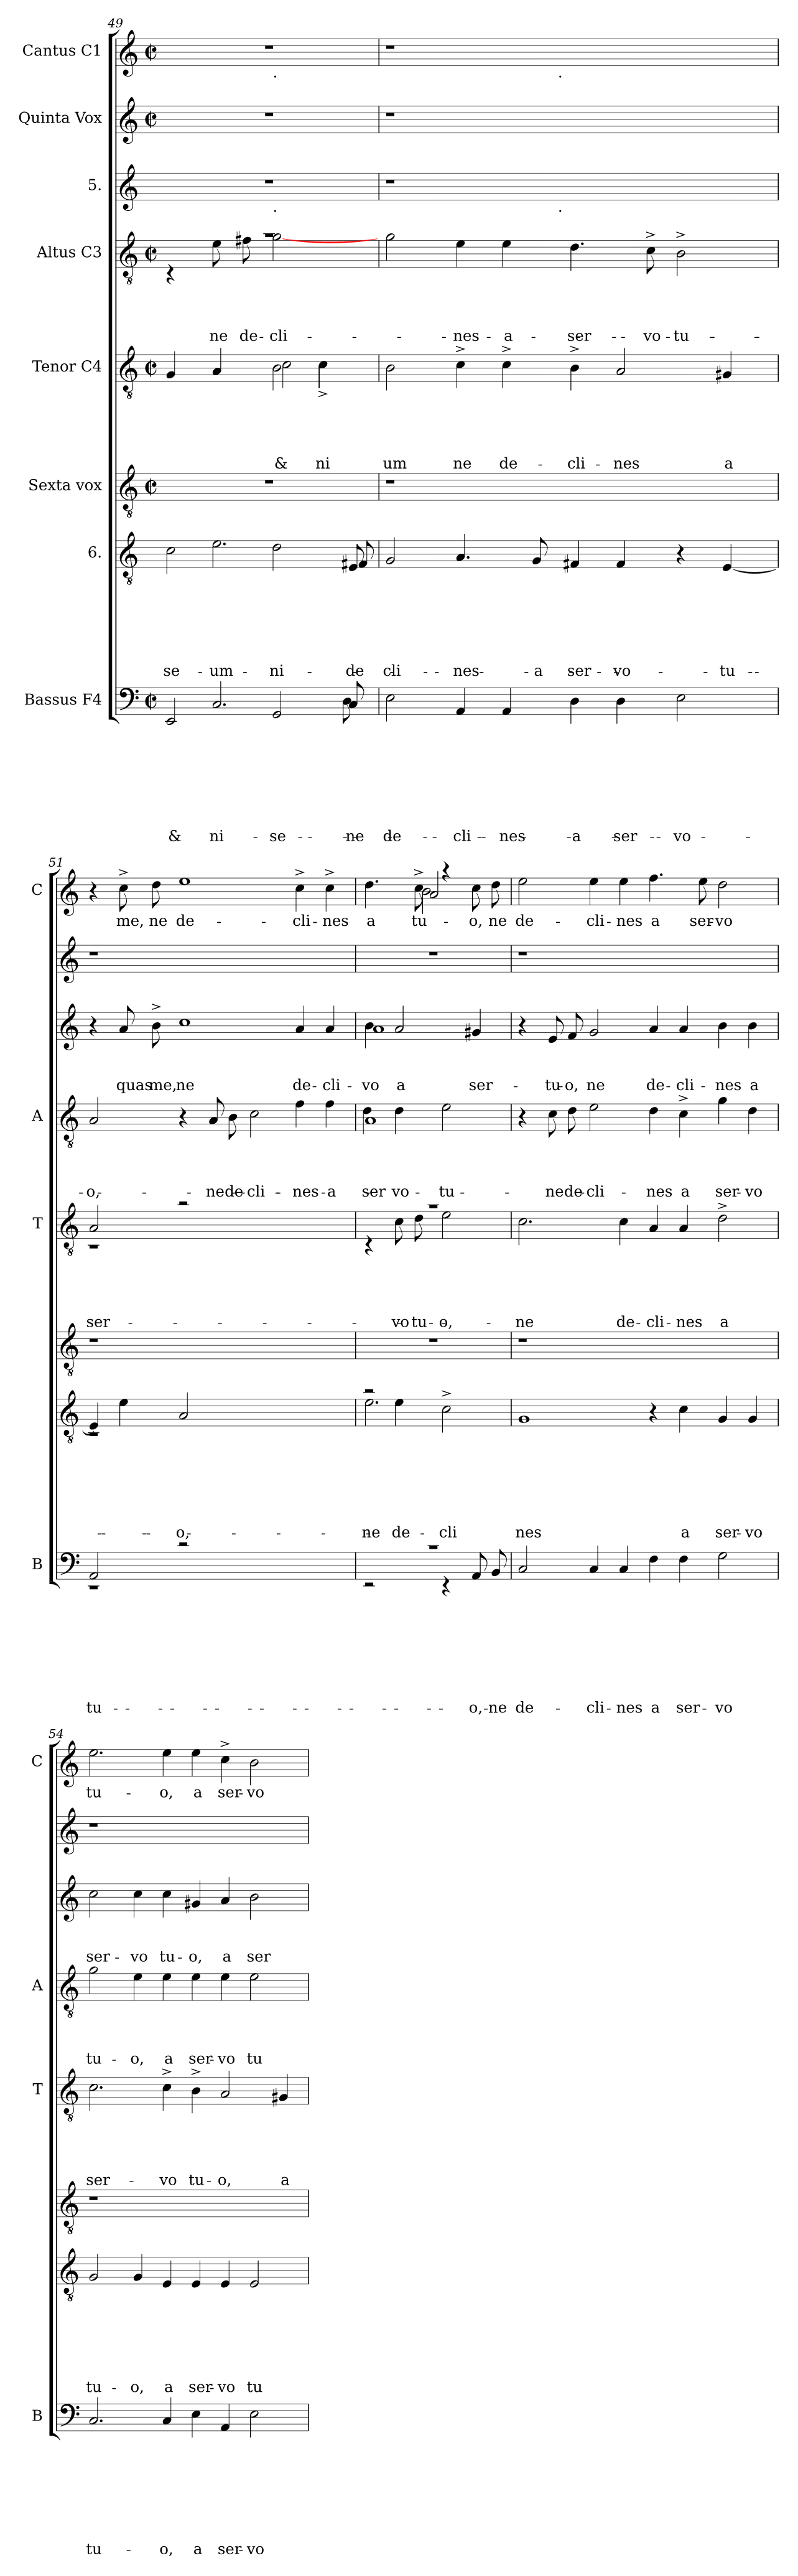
**kern	**text	**text	**text	**text	**text	**text	**text	**text	**kern	**text	**text	**text	**text	**text	**text	**text	**kern	**kern	**text	**text	**text	**text	**text	**kern	**text	**text	**text	**text	**kern	**text	**text	**text	**kern	**kern	**text
*part8	*part8	*part8	*part8	*part8	*part8	*part8	*part8	*part8	*part7	*part7	*part7	*part7	*part7	*part7	*part7	*part7	*part6	*part5	*part5	*part5	*part5	*part5	*part5	*part4	*part4	*part4	*part4	*part4	*part3	*part3	*part3	*part3	*part2	*part1	*part1
*staff8	*staff8	*staff8	*staff8	*staff8	*staff8	*staff8	*staff8	*staff8	*staff7	*staff7	*staff7	*staff7	*staff7	*staff7	*staff7	*staff7	*staff6	*staff5	*staff5	*staff5	*staff5	*staff5	*staff5	*staff4	*staff4	*staff4	*staff4	*staff4	*staff3	*staff3	*staff3	*staff3	*staff2	*staff1	*staff1
*I"Bassus F4	*	*	*	*	*	*	*	*	*I"6.	*	*	*	*	*	*	*	*I"Sexta vox	*I"Tenor C4	*	*	*	*	*	*I"Altus C3	*	*	*	*	*I"5.	*	*	*	*I"Quinta Vox	*I"Cantus C1	*
*I'B	*	*	*	*	*	*	*	*	*	*	*	*	*	*	*	*	*	*I'T	*	*	*	*	*	*I'A	*	*	*	*	*	*	*	*	*	*I'C	*
*clefF4	*	*	*	*	*	*	*	*	*clefGv2	*	*	*	*	*	*	*	*clefGv2	*clefGv2	*	*	*	*	*	*clefGv2	*	*	*	*	*clefG2	*	*	*	*clefG2	*clefG2	*
*k[]	*	*	*	*	*	*	*	*	*k[]	*	*	*	*	*	*	*	*k[]	*k[]	*	*	*	*	*	*k[]	*	*	*	*	*k[]	*	*	*	*k[]	*k[]	*
*C:	*	*	*	*	*	*	*	*	*C:	*	*	*	*	*	*	*	*C:	*C:	*	*	*	*	*	*C:	*	*	*	*	*C:	*	*	*	*C:	*C:	*
*M2/2	*	*	*	*	*	*	*	*	*	*	*	*	*	*	*	*	*M2/2	*M2/2	*	*	*	*	*	*M2/2	*	*	*	*	*	*	*	*	*M2/2	*M2/2	*
*met(c|)	*	*	*	*	*	*	*	*	*	*	*	*	*	*	*	*	*met(c|)	*met(c|)	*	*	*	*	*	*met(c|)	*	*	*	*	*	*	*	*	*met(c|)	*met(c|)	*
=49	=49	=49	=49	=49	=49	=49	=49	=49	=49	=49	=49	=49	=49	=49	=49	=49	=49	=49	=49	=49	=49	=49	=49	=49	=49	=49	=49	=49	=49	=49	=49	=49	=49	=49	=49
!	!	!	!	!	!	!	!	!LO:LY:b	!	!	!	!	!	!	!	!LO:LY:b	!	!	!	!	!	!	!	!	!	!	!	!	!	!	!	!	!	!	!
*^	*	*	*	*	*	*	*	*	*^	*	*	*	*	*	*	*	*	*^	*	*	*	*	*	*^	*	*	*	*	*^	*	*	*	*	*^	*
*	*^	*	*	*	*	*	*	*	*	*	*^	*	*	*	*	*	*	*	*	*	*^	*	*	*	*	*	*	*	*	*	*	*	*	*	*	*	*	*	*	*	*
*	*	*^	*	*	*	*	*	*	*	*	*	*	*^	*	*	*	*	*	*	*	*	*	*	*^	*	*	*	*	*	*	*	*	*	*	*	*	*	*	*	*	*	*	*	*
2EE/	4ryy	2..ryy	2..ryy	.	.	.	.	.	.	.	&	2c\	4ryy	2..ryy	2..ryy	.	.	.	.	.	.	se-	1r	4G/	2ryy	2.ryy	2.ryy	.	.	.	.	.	1ra	4rC	.	.	.	.	1r	2ryy	.	.	.	1r	1r	2ryy	.
!	!	!	!	!	!	!	!	!	!	!	!LO:LY:b	!	!	!	!	!	!	!	!	!	!	!LO:LY:b	!	!	!	!	!	!	!	!	!	!	!	!	!	!	!	!LO:LY:b	!	!	!	!	!	!	!	!	!
.	2.C/	.	.	.	.	.	.	.	.	.	-ni-	.	2.e\	.	.	.	.	.	.	.	.	-um	.	4A/	.	.	.	.	.	.	.	.	.	8e\	.	.	.	ne	.	.	.	.	.	.	.	.	.
!	!	!	!	!	!	!	!	!	!	!	!	!	!	!	!	!	!	!	!	!	!	!	!	!	!	!	!	!	!	!	!	!	!	!	!	!	!	!LO:LY:b	!	!	!	!	!	!	!	!	!
.	.	.	.	.	.	.	.	.	.	.	.	.	.	.	.	.	.	.	.	.	.	.	.	.	.	.	.	.	.	.	.	.	.	8f#X\	.	.	.	de-	.	.	.	.	.	.	.	.	.
!	!	!	!	!	!	!	!	!	!	!	!	!	!	!	!	!	!	!	!	!	!	!	!	!	!	!	!	!	!	!	!	!	!	!	!	!	!	!	!	!	!	!	!	!	!	!LO:TX:b:t=.	!
!	!	!	!	!	!	!	!	!	!	!	!	!	!	!	!	!	!	!	!	!	!	!	!	!	!	!	!	!	!	!	!	!	!	!	!	!	!	!	!	!LO:TX:b:t=.	!	!	!	!	!	!	!
!	!	!	!	!	!	!	!	!	!	!	!LO:LY:b	!	!	!	!	!	!	!	!	!	!	!LO:LY:b	!	!	!	!	!	!	!	!	!	!LO:LY:b	!	!	!	!	!	!	!	!	!	!	!	!	!	!	!
!	!	!	!	!	!	!	!	!	!	!	!	!	!	!	!	!	!	!	!	!	!	!	!	!	!	!	!	!	!	!	!	!LO:LY:b	!	!	!	!	!	!LO:LY:b:rj	!	!	!	!	!	!	!	!	!
2GG/	.	.	.	.	.	.	.	.	.	.	se-	2d\	.	.	.	.	.	.	.	.	.	-ni-	.	2B\	2c\	.	.	.	.	.	.	&	.	[>2g\	.	.	.	-cli-	.	2ryy	.	.	.	.	.	2ryy	.
!	!	!	!	!	!	!	!	!	!	!	!	!	!	!	!	!	!	!	!	!	!	!	!	!	!	!	!	!	!	!	!	!LO:LY:b	!	!	!	!	!	!	!	!	!	!	!	!	!	!	!
!	!	!	!	!	!	!	!	!	!	!	!	!	!	!	!	!	!	!	!	!	!	!	!	!	!	!	!	!	!	!	!	!LO:LY:b	!	!	!	!	!	!	!	!	!	!	!	!	!	!	!
.	.	.	.	.	.	.	.	.	.	.	.	.	.	.	.	.	.	.	.	.	.	.	.	.	.	4c\	4c^>\	.	.	.	.	-ni-	.	.	.	.	.	.	.	.	.	.	.	.	.	.	.
!	!	!	!	!	!	!	!	!	!	!	!LO:LY:b	!	!	!	!	!	!	!	!	!	!	!	!	!	!	!	!	!	!	!	!	!	!	!	!	!	!	!	!	!	!	!	!	!	!	!	!
!	!	!	!	!	!	!	!	!	!	!	!LO:LY:b	!	!	!	!	!	!	!	!	!	!	!LO:LY:b	!	!	!	!	!	!	!	!	!	!	!	!	!	!	!	!	!	!	!	!	!	!	!	!	!
!	!	!	!	!	!	!	!	!	!	!	!	!	!	!	!	!	!	!	!	!	!	!LO:LY:b	!	!	!	!	!	!	!	!	!	!	!	!	!	!	!	!	!	!	!	!	!	!	!	!	!
.	.	8C/	8D\	.	.	.	.	.	.	.	ne	.	.	8E/	8F#X/	.	.	.	.	.	.	de-	.	.	.	.	.	.	.	.	.	.	.	.	.	.	.	.	.	.	.	.	.	.	.	.	.
*	*	*	*	*	*	*	*	*	*	*	*	*	*	*	*	*	*	*	*	*	*	*	*	*v	*v	*v	*v	*	*	*	*	*	*	*	*	*	*	*	*	*	*	*	*	*	*	*	*
*	*	*	*	*	*	*	*	*	*	*	*	*	*	*	*	*	*	*	*	*	*	*	*	*	*	*	*	*	*	*v	*v	*	*	*	*	*	*	*	*	*	*	*	*	*
=50	=50	=50	=50	=50	=50	=50	=50	=50	=50	=50	=50	=50	=50	=50	=50	=50	=50	=50	=50	=50	=50	=50	=50	=50	=50	=50	=50	=50	=50	=50	=50	=50	=50	=50	=50	=50	=50	=50	=50	=50	=50	=50	=50
!	!	!	!	!	!	!	!	!	!	!	!LO:LY:b	!	!	!	!	!	!	!	!	!	!	!LO:LY:b	!	!	!	!	!	!	!LO:LY:b	!	!	!	!	!	!	!	!	!	!	!	!	!	!
*v	*v	*v	*v	*	*	*	*	*	*	*	*	*	*	*	*	*	*	*	*	*	*	*	*	*	*	*	*	*	*	*	*	*	*	*	*	*	*	*	*	*	*	*	*
*	*	*	*	*	*	*	*	*	*v	*v	*v	*v	*	*	*	*	*	*	*	*	*	*	*	*	*	*	*	*	*	*	*	*	*	*	*	*	*	*	*	*
2E\	.	.	.	.	.	.	.	de-	2G/	.	.	.	.	.	.	-cli-	1r	2B\	.	.	.	.	-um	2g\	.	.	.	.	1r	2ryy	.	.	.	1r	1r	2ryy	.
!	!	!	!	!	!	!	!	!LO:LY:b	!	!	!	!	!	!	!	!LO:LY:b	!	!	!	!	!	!	!LO:LY:b	!	!	!	!	!LO:LY:b	!	!	!	!	!	!	!	!	!
4AA/	.	.	.	.	.	.	.	-cli-	4.A/	.	.	.	.	.	.	-nes	.	4c^>\	.	.	.	.	ne	4e\	.	.	.	-nes	.	4...ryy	.	.	.	.	.	4...ryy	.
!	!	!	!	!	!	!	!	!LO:LY:b	!	!	!	!	!	!	!	!	!	!	!	!	!	!	!LO:LY:b	!	!	!	!	!LO:LY:b	!	!	!	!	!	!	!	!	!
4AA/	.	.	.	.	.	.	.	-nes	.	.	.	.	.	.	.	.	.	4c^>\	.	.	.	.	de-	4e\	.	.	.	a	.	.	.	.	.	.	.	.	.
!	!	!	!	!	!	!	!	!	!	!	!	!	!	!	!	!LO:LY:b	!	!	!	!	!	!	!	!	!	!	!	!	!	!	!	!	!	!	!	!	!
.	.	.	.	.	.	.	.	.	8G/	.	.	.	.	.	.	a	.	.	.	.	.	.	.	.	.	.	.	.	.	.	.	.	.	.	.	.	.
!	!	!	!	!	!	!	!	!	!	!	!	!	!	!	!	!	!	!	!	!	!	!	!	!	!	!	!	!	!	!	!	!	!	!	!	!LO:TX:b:t=.	!
!	!	!	!	!	!	!	!	!	!	!	!	!	!	!	!	!	!	!	!	!	!	!	!	!	!	!	!	!	!	!LO:TX:b:t=.	!	!	!	!	!	!	!
.	.	.	.	.	.	.	.	.	.	.	.	.	.	.	.	.	.	.	.	.	.	.	.	.	.	.	.	.	.	1ryy	.	.	.	.	.	1ryy	.
!	!	!	!	!	!	!	!	!LO:LY:b	!	!	!	!	!	!	!	!LO:LY:b	!	!	!	!	!	!	!LO:LY:b	!	!	!	!	!LO:LY:b	!	!	!	!	!	!	!	!	!
4D\	.	.	.	.	.	.	.	a	4F#X/	.	.	.	.	.	.	ser-	1ryy	4B^>\	.	.	.	.	-cli-	4.d\	.	.	.	ser-	1ryy	.	.	.	.	1ryy	1ryy	.	.
!	!	!	!	!	!	!	!	!LO:LY:b:rj	!	!	!	!	!	!	!	!LO:LY:b:rj	!	!	!	!	!	!	!LO:LY:b:rj	!	!	!	!	!	!	!	!	!	!	!	!	!	!
4D\	.	.	.	.	.	.	.	ser-	4F#/	.	.	.	.	.	.	-vo	.	2A/	.	.	.	.	-nes	.	.	.	.	.	.	.	.	.	.	.	.	.	.
!	!	!	!	!	!	!	!	!	!	!	!	!	!	!	!	!	!	!	!	!	!	!	!	!	!	!	!	!LO:LY:b	!	!	!	!	!	!	!	!	!
.	.	.	.	.	.	.	.	.	.	.	.	.	.	.	.	.	.	.	.	.	.	.	.	8c^>\	.	.	.	-vo	.	.	.	.	.	.	.	.	.
!	!	!	!	!	!	!	!	!LO:LY:b	!	!	!	!	!	!	!	!	!	!	!	!	!	!	!	!	!	!	!	!LO:LY:b	!	!	!	!	!	!	!	!	!
2E\	.	.	.	.	.	.	.	-vo	4r	.	.	.	.	.	.	.	.	.	.	.	.	.	.	2B^>\	.	.	.	tu-	.	.	.	.	.	.	.	.	.
!	!	!	!	!	!	!	!	!	!	!	!	!	!	!	!	!LO:LY:b	!	!	!	!	!	!	!LO:LY:b	!	!	!	!	!	!	!	!	!	!	!	!	!	!
.	.	.	.	.	.	.	.	.	[<4E/	.	.	.	.	.	.	tu-	.	4G#X/	.	.	.	.	a	.	.	.	.	.	.	.	.	.	.	.	.	.	.
.	.	.	.	.	.	.	.	.	.	.	.	.	.	.	.	.	.	.	.	.	.	.	.	.	.	.	.	.	.	32ryy	.	.	.	.	.	32ryy	.
=51	=51	=51	=51	=51	=51	=51	=51	=51	=51	=51	=51	=51	=51	=51	=51	=51	=51	=51	=51	=51	=51	=51	=51	=51	=51	=51	=51	=51	=51	=51	=51	=51	=51	=51	=51	=51	=51
*^	*	*	*	*	*	*	*	*	*^	*	*	*	*	*	*	*	*	*^	*	*	*	*	*	*	*	*	*	*	*	*	*	*	*	*	*	*	*
!	!LO:N:vis=1	!	!	!	!	!	!	!	!LO:LY:b	!	!LO:N:vis=1	!	!	!	!	!	!	!	!	!	!LO:N:vis=1	!	!	!	!	!LO:LY:b	!	!	!	!	!LO:LY:b	!	!	!	!	!	!	!	!	!
*	*	*	*	*	*	*	*	*	*	*	*	*	*	*	*	*	*	*	*	*	*	*	*	*	*	*	*	*	*	*	*	*v	*v	*	*	*	*	*v	*v	*
2AA/	0rEE	.	.	.	.	.	.	.	tu-	4E/]	0rC	.	.	.	.	.	.	.	1r	2A/	0rC	.	.	.	.	ser-	2A/	.	.	.	-o,	4r	.	.	.	1r	4r	.
!	!	!	!	!	!	!	!	!	!	!	!	!	!	!	!	!	!	!	!	!	!	!	!	!	!	!	!	!	!	!	!	!	!	!	!LO:LY:b	!	!	!LO:LY:b
.	.	.	.	.	.	.	.	.	.	4e\	.	.	.	.	.	.	.	.	.	.	.	.	.	.	.	.	.	.	.	.	.	8a/	.	.	-quas	.	8cc^>\	me,
!	!	!	!	!	!	!	!	!	!	!	!	!	!	!	!	!	!	!	!	!	!	!	!	!	!	!	!	!	!	!	!	!	!	!	!LO:LY:b	!	!	!LO:LY:b
.	.	.	.	.	.	.	.	.	.	.	.	.	.	.	.	.	.	.	.	.	.	.	.	.	.	.	.	.	.	.	.	8b^>\	.	.	me,	.	8dd\	ne
!	!	!	!	!	!	!	!	!	!	!	!	!	!	!	!	!	!	!LO:LY:b	!	!	!	!	!	!	!	!	!	!	!	!	!	!	!	!	!LO:LY:b:rj	!	!	!LO:LY:b:rj
2rc	.	.	.	.	.	.	.	.	.	2A/	.	.	.	.	.	.	.	-o,	.	2ra	.	.	.	.	.	.	4r	.	.	.	.	1cc	.	.	ne	.	1ee	de-
!	!	!	!	!	!	!	!	!	!	!	!	!	!	!	!	!	!	!	!	!	!	!	!	!	!	!	!	!	!	!	!LO:LY:b	!	!	!	!	!	!	!
.	.	.	.	.	.	.	.	.	.	.	.	.	.	.	.	.	.	.	.	.	.	.	.	.	.	.	8A/	.	.	.	ne	.	.	.	.	.	.	.
!	!	!	!	!	!	!	!	!	!	!	!	!	!	!	!	!	!	!	!	!	!	!	!	!	!	!	!	!	!	!	!LO:LY:b	!	!	!	!	!	!	!
.	.	.	.	.	.	.	.	.	.	.	.	.	.	.	.	.	.	.	.	.	.	.	.	.	.	.	8B\	.	.	.	de-	.	.	.	.	.	.	.
!	!	!	!	!	!	!	!	!	!	!	!	!	!	!	!	!	!	!	!	!	!	!	!	!	!	!	!	!	!	!	!LO:LY:b:rj	!	!	!	!	!	!	!
1ryy	.	.	.	.	.	.	.	.	.	1ryy	.	.	.	.	.	.	.	.	1ryy	1ryy	.	.	.	.	.	.	2c\	.	.	.	-cli-	.	.	.	.	1ryy	.	.
!	!	!	!	!	!	!	!	!	!	!	!	!	!	!	!	!	!	!	!	!	!	!	!	!	!	!	!	!	!	!	!LO:LY:b	!	!	!	!LO:LY:b	!	!	!LO:LY:b
.	.	.	.	.	.	.	.	.	.	.	.	.	.	.	.	.	.	.	.	.	.	.	.	.	.	.	4f\	.	.	.	-nes	4a/	.	.	de-	.	4cc^>\	-cli-
!	!	!	!	!	!	!	!	!	!	!	!	!	!	!	!	!	!	!	!	!	!	!	!	!	!	!	!	!	!	!	!LO:LY:b	!	!	!	!LO:LY:b	!	!	!LO:LY:b
.	.	.	.	.	.	.	.	.	.	.	.	.	.	.	.	.	.	.	.	.	.	.	.	.	.	.	4f\	.	.	.	a	4a/	.	.	-cli-	.	4cc^>\	-nes
!!LO:LB:g=z
=52	=52	=52	=52	=52	=52	=52	=52	=52	=52	=52	=52	=52	=52	=52	=52	=52	=52	=52	=52	=52	=52	=52	=52	=52	=52	=52	=52	=52	=52	=52	=52	=52	=52	=52	=52	=52	=52	=52
!	!	!	!	!	!	!	!	!	!	!	!	!	!	!	!	!	!	!LO:LY:b	!	!	!	!	!	!	!	!	!	!	!	!	!LO:LY:b:rj	!	!	!	!	!	!	!
*	*	*	*	*	*	*	*	*	*	*	*^	*	*	*	*	*	*	*	*	*	*	*	*	*	*	*	*^	*	*	*	*	*	*	*	*	*	*	*
!	!	!	!	!	!	!	!	!	!	!	!	!	!	!	!	!	!	!	!	!	!	!	!	!	!	!	!	!	!	!	!	!	!LO:LY:b	!	!	!	!LO:LY:b	!	!	!
*	*	*	*	*	*	*	*	*	*	*	*	*	*	*	*	*	*	*	*	*	*	*	*	*	*	*	*	*	*	*	*	*	*	*^	*	*	*	*	*	*
!	!	!	!	!	!	!	!	!	!	!	!	!	!	!	!	!	!	!	!	!	!	!	!	!	!	!	!	!	!	!	!	!	!	!	!	!	!	!LO:LY:b:rj	!	!	!LO:LY:b
*	*	*	*	*	*	*	*	*	*	*	*	*	*	*	*	*	*	*	*	*	*	*	*	*	*	*	*	*	*	*	*	*	*	*	*	*	*	*	*	*^	*
*	*	*	*	*	*	*	*	*	*	*	*	*	*	*	*	*	*	*	*	*	*	*	*	*	*	*	*	*	*	*	*	*	*	*	*	*	*	*	*	*	*^	*
1rc	2rEE	.	.	.	.	.	.	.	.	2ra	2.e\	4ryy	.	.	.	.	.	.	ne	1r	1ra	4rC	.	.	.	.	.	1A	4d\	.	.	.	ser-	4b\	1a	.	.	-vo	1r	4.dd\	4.ryy	4.ryy	a
!	!	!	!	!	!	!	!	!	!	!	!	!	!	!	!	!	!	!	!LO:LY:b	!	!	!	!	!	!	!	!LO:LY:b	!	!	!	!	!	!LO:LY:b:rj	!	!	!	!	!LO:LY:b:rj	!	!	!	!	!
.	.	.	.	.	.	.	.	.	.	.	.	4e\	.	.	.	.	.	.	de-	.	.	8c\	.	.	.	.	-vo	.	4d\	.	.	.	-vo	2a/	.	.	.	a	.	.	.	.	.
!	!	!	!	!	!	!	!	!	!	!	!	!	!	!	!	!	!	!	!	!	!	!	!	!	!	!	!LO:LY:b	!	!	!	!	!	!	!	!	!	!	!	!	!	!	!	!LO:LY:b:rj
!	!	!	!	!	!	!	!	!	!	!	!	!	!	!	!	!	!	!	!	!	!	!	!	!	!	!	!	!	!	!	!	!	!	!	!	!	!	!	!	!	!	!	!LO:LY:b
!	!	!	!	!	!	!	!	!	!	!	!	!	!	!	!	!	!	!	!	!	!	!	!	!	!	!	!	!	!	!	!	!	!	!	!	!	!	!	!	!	!	!	!LO:LY:b
.	.	.	.	.	.	.	.	.	.	.	.	.	.	.	.	.	.	.	.	.	.	8d\	.	.	.	.	tu-	.	.	.	.	.	.	.	.	.	.	.	.	8cc^<\	2b\	2a/	tu-
!	!	!	!	!	!	!	!	!	!	!	!	!	!	!	!	!	!	!	!LO:LY:b	!	!	!	!	!	!	!	!LO:LY:b:rj	!	!	!	!	!	!LO:LY:b	!	!	!	!	!	!	!	!	!	!
.	4rEE	.	.	.	.	.	.	.	.	2ryy	.	2c^>\	.	.	.	.	.	.	-cli-	.	.	2e\	.	.	.	.	-o,	.	2e\	.	.	.	tu-	.	.	.	.	.	.	4raa	.	.	.
!	!	!	!	!	!	!	!	!	!LO:LY:b	!	!	!	!	!	!	!	!	!	!	!	!	!	!	!	!	!	!	!	!	!	!	!	!	!	!	!	!	!LO:LY:b	!	!	!	!	!LO:LY:b
.	8AA/	.	.	.	.	.	.	.	-o,	.	4ryy	.	.	.	.	.	.	.	.	.	.	.	.	.	.	.	.	.	.	.	.	.	.	4g#X/	.	.	.	ser-	.	8cc\	.	.	-o,
!	!	!	!	!	!	!	!	!	!LO:LY:b	!	!	!	!	!	!	!	!	!	!	!	!	!	!	!	!	!	!	!	!	!	!	!	!	!	!	!	!	!	!	!	!	!	!LO:LY:b
.	8BB/	.	.	.	.	.	.	.	ne	.	.	.	.	.	.	.	.	.	.	.	.	.	.	.	.	.	.	.	.	.	.	.	.	.	.	.	.	.	.	8dd\	8ryy	8ryy	ne
*	*	*	*	*	*	*	*	*	*	*	*	*	*	*	*	*	*	*	*	*	*v	*v	*	*	*	*	*	*	*	*	*	*	*	*v	*v	*	*	*	*	*	*	*	*
*	*	*	*	*	*	*	*	*	*	*v	*v	*v	*	*	*	*	*	*	*	*	*	*	*	*	*	*	*v	*v	*	*	*	*	*	*	*	*	*	*	*	*	*
=53	=53	=53	=53	=53	=53	=53	=53	=53	=53	=53	=53	=53	=53	=53	=53	=53	=53	=53	=53	=53	=53	=53	=53	=53	=53	=53	=53	=53	=53	=53	=53	=53	=53	=53	=53	=53	=53	=53
!	!	!	!	!	!	!	!	!	!LO:LY:b	!	!	!	!	!	!	!	!LO:LY:b	!	!	!	!	!	!	!LO:LY:b	!	!	!	!	!	!	!	!	!	!	!	!	!	!LO:LY:b
*v	*v	*	*	*	*	*	*	*	*	*	*	*	*	*	*	*	*	*	*	*	*	*	*	*	*	*	*	*	*	*	*	*	*	*	*v	*v	*v	*
2C/	.	.	.	.	.	.	.	de-	1G	.	.	.	.	.	.	-nes	1r	2.c\	.	.	.	.	ne	4r	.	.	.	.	4r	.	.	.	1r	2ee\	-de-
!	!	!	!	!	!	!	!	!	!	!	!	!	!	!	!	!	!	!	!	!	!	!	!	!	!	!	!	!LO:LY:b	!	!	!	!LO:LY:b	!	!	!
.	.	.	.	.	.	.	.	.	.	.	.	.	.	.	.	.	.	.	.	.	.	.	.	8c\	.	.	.	-ne	8e/	.	.	tu-	.	.	.
!	!	!	!	!	!	!	!	!	!	!	!	!	!	!	!	!	!	!	!	!	!	!	!	!	!	!	!	!LO:LY:b	!	!	!	!LO:LY:b	!	!	!
.	.	.	.	.	.	.	.	.	.	.	.	.	.	.	.	.	.	.	.	.	.	.	.	8d\	.	.	.	de-	8f/	.	.	-o,	.	.	.
!	!	!	!	!	!	!	!	!LO:LY:b	!	!	!	!	!	!	!	!	!	!	!	!	!	!	!	!	!	!	!	!LO:LY:b:rj	!	!	!	!LO:LY:b:rj	!	!	!LO:LY:b
4C/	.	.	.	.	.	.	.	-cli-	.	.	.	.	.	.	.	.	.	.	.	.	.	.	.	2e\	.	.	.	-cli-	2g/	.	.	ne	.	4ee\	-cli-
!	!	!	!	!	!	!	!	!LO:LY:b	!	!	!	!	!	!	!	!	!	!	!	!	!	!	!LO:LY:b	!	!	!	!	!	!	!	!	!	!	!	!LO:LY:b
4C/	.	.	.	.	.	.	.	-nes	.	.	.	.	.	.	.	.	.	4c\	.	.	.	.	de-	.	.	.	.	.	.	.	.	.	.	4ee\	-nes
!	!	!	!	!	!	!	!	!LO:LY:b	!	!	!	!	!	!	!	!	!	!	!	!	!	!	!LO:LY:b	!	!	!	!	!LO:LY:b	!	!	!	!LO:LY:b	!	!	!LO:LY:b
4F\	.	.	.	.	.	.	.	a	4r	.	.	.	.	.	.	.	1ryy	4A/	.	.	.	.	-cli-	4d\	.	.	.	-nes	4a/	.	.	de-	1ryy	4.ff\	a
!	!	!	!	!	!	!	!	!LO:LY:b:rj	!	!	!	!	!	!	!	!LO:LY:b	!	!	!	!	!	!	!LO:LY:b:rj	!	!	!	!	!LO:LY:b	!	!	!	!LO:LY:b	!	!	!
4F\	.	.	.	.	.	.	.	ser-	4c\	.	.	.	.	.	.	a	.	4A/	.	.	.	.	-nes	4c^>\	.	.	.	a	4a/	.	.	-cli-	.	.	.
!	!	!	!	!	!	!	!	!	!	!	!	!	!	!	!	!	!	!	!	!	!	!	!	!	!	!	!	!	!	!	!	!	!	!	!LO:LY:b:rj
.	.	.	.	.	.	.	.	.	.	.	.	.	.	.	.	.	.	.	.	.	.	.	.	.	.	.	.	.	.	.	.	.	.	8ee\	ser-
!	!	!	!	!	!	!	!	!LO:LY:b	!	!	!	!	!	!	!	!LO:LY:b	!	!	!	!	!	!	!LO:LY:b	!	!	!	!	!LO:LY:b	!	!	!	!LO:LY:b	!	!	!LO:LY:b
2G\	.	.	.	.	.	.	.	-vo	4G/	.	.	.	.	.	.	ser-	.	2d^>\	.	.	.	.	a	4g\	.	.	.	ser-	4b\	.	.	-nes	.	2dd\	-vo
!	!	!	!	!	!	!	!	!	!	!	!	!	!	!	!	!LO:LY:b:rj	!	!	!	!	!	!	!	!	!	!	!	!LO:LY:b:rj	!	!	!	!LO:LY:b:rj	!	!	!
.	.	.	.	.	.	.	.	.	4G/	.	.	.	.	.	.	-vo	.	.	.	.	.	.	.	4d\	.	.	.	-vo	4b\	.	.	a	.	.	.
=54	=54	=54	=54	=54	=54	=54	=54	=54	=54	=54	=54	=54	=54	=54	=54	=54	=54	=54	=54	=54	=54	=54	=54	=54	=54	=54	=54	=54	=54	=54	=54	=54	=54	=54	=54
!	!	!	!	!	!	!	!	!LO:LY:b	!	!	!	!	!	!	!	!LO:LY:b	!	!	!	!	!	!	!LO:LY:b	!	!	!	!	!LO:LY:b	!	!	!	!LO:LY:b	!	!	!LO:LY:b
2.C/	.	.	.	.	.	.	.	tu-	2G/	.	.	.	.	.	.	tu-	1r	2.c\	.	.	.	.	ser-	2g\	.	.	.	tu-	2cc\	.	.	ser-	1r	2.ee\	tu-
!	!	!	!	!	!	!	!	!	!	!	!	!	!	!	!	!LO:LY:b	!	!	!	!	!	!	!	!	!	!	!	!LO:LY:b	!	!	!	!LO:LY:b	!	!	!
.	.	.	.	.	.	.	.	.	4G/	.	.	.	.	.	.	-o,	.	.	.	.	.	.	.	4e\	.	.	.	-o,	4cc\	.	.	-vo	.	.	.
!	!	!	!	!	!	!	!	!LO:LY:b	!	!	!	!	!	!	!	!LO:LY:b	!	!	!	!	!	!	!LO:LY:b	!	!	!	!	!LO:LY:b	!	!	!	!LO:LY:b	!	!	!LO:LY:b
4C/	.	.	.	.	.	.	.	-o,	4E/	.	.	.	.	.	.	a	.	4c^>\	.	.	.	.	-vo	4e\	.	.	.	a	4cc\	.	.	tu-	.	4ee\	-o,
!	!	!	!	!	!	!	!	!LO:LY:b	!	!	!	!	!	!	!	!LO:LY:b	!	!	!	!	!	!	!LO:LY:b	!	!	!	!	!LO:LY:b	!	!	!	!LO:LY:b	!	!	!LO:LY:b
4E\	.	.	.	.	.	.	.	a	4E/	.	.	.	.	.	.	ser-	1ryy	4B^>\	.	.	.	.	tu-	4e\	.	.	.	ser-	4g#X/	.	.	-o,	1ryy	4ee\	a
!	!	!	!	!	!	!	!	!LO:LY:b:rj	!	!	!	!	!	!	!	!LO:LY:b:rj	!	!	!	!	!	!	!LO:LY:b:rj	!	!	!	!	!LO:LY:b:rj	!	!	!	!LO:LY:b:rj	!	!	!LO:LY:b:rj
4AA/	.	.	.	.	.	.	.	ser-	4E/	.	.	.	.	.	.	-vo	.	2A/	.	.	.	.	-o,	4e\	.	.	.	-vo	4a/	.	.	a	.	4cc^>\	ser-
!	!	!	!	!	!	!	!	!LO:LY:b	!	!	!	!	!	!	!	!LO:LY:b	!	!	!	!	!	!	!	!	!	!	!	!LO:LY:b	!	!	!	!LO:LY:b	!	!	!LO:LY:b
2E\	.	.	.	.	.	.	.	-vo	2E/	.	.	.	.	.	.	tu-	.	.	.	.	.	.	.	2e\	.	.	.	tu-	2b\	.	.	ser-	.	2b\	-vo
!	!	!	!	!	!	!	!	!	!	!	!	!	!	!	!	!	!	!	!	!	!	!	!LO:LY:b	!	!	!	!	!	!	!	!	!	!	!	!
.	.	.	.	.	.	.	.	.	.	.	.	.	.	.	.	.	.	4G#X/	.	.	.	.	a	.	.	.	.	.	.	.	.	.	.	.	.
=	=	=	=	=	=	=	=	=	=	=	=	=	=	=	=	=	=	=	=	=	=	=	=	=	=	=	=	=	=	=	=	=	=	=	=
*-	*-	*-	*-	*-	*-	*-	*-	*-	*-	*-	*-	*-	*-	*-	*-	*-	*-	*-	*-	*-	*-	*-	*-	*-	*-	*-	*-	*-	*-	*-	*-	*-	*-	*-	*-
